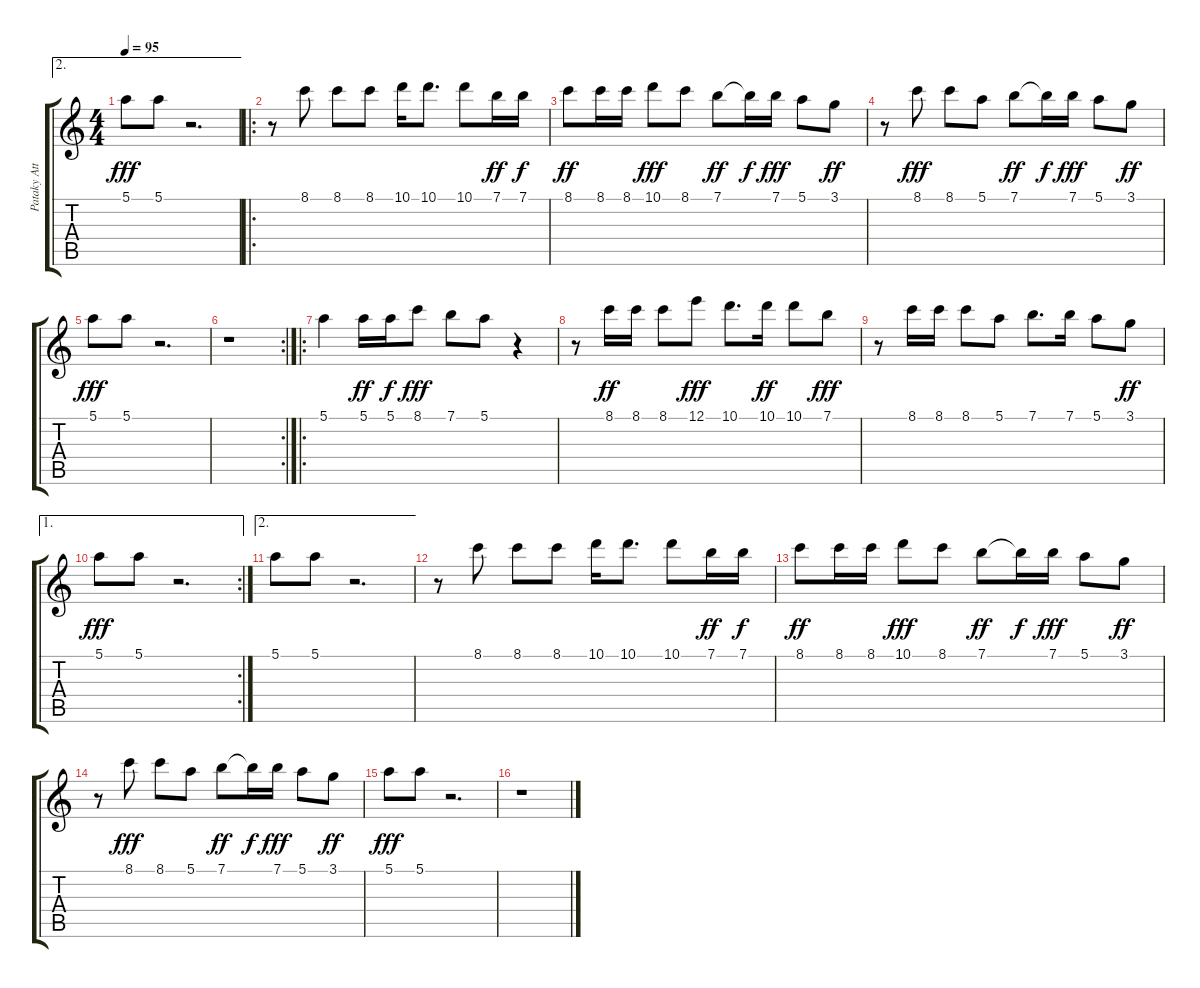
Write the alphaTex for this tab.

\track ("Pataky Attila" "Pataky Att") {instrument acousticguitarsteel}
\staff {score tabs}
\tuning (E4 B3 G3 D3 A2 E2) {hide}
\ae 2
\ts (4 4)
\tempo 95
\clef g2
\ks c
5.1.8{dy fff} 5.1.8 r.2{d} |
\ro
r.8 8.1.8 8.1.8 8.1.8 10.1.16 10.1.8{d} 10.1.8 7.1.16{dy ff} 7.1.16{dy f} |
8.1.8{dy ff} 8.1.16 8.1.16 10.1.8{dy fff} 8.1.8 7.1.8{dy ff} 7.1{t}.16{dy f} 7.1.16{dy fff} 5.1.8 3.1.8{dy ff} |
r.8 8.1.8{dy fff} 8.1.8 5.1.8 7.1.8{dy ff} 7.1{t}.16{dy f} 7.1.16{dy fff} 5.1.8 3.1.8{dy ff} |
5.1.8{dy fff} 5.1.8 r.2{d} |
\rc 2
r.1 |
\ro
5.1.4 5.1.16{dy ff} 5.1.16{dy f} 8.1.8{dy fff} 7.1.8 5.1.8 r.4 |
r.8 8.1.16{dy ff} 8.1.16 8.1.8 12.1.8{dy fff} 10.1.8{d} 10.1.16{dy ff} 10.1.8 7.1.8{dy fff} |
r.8 8.1.16 8.1.16 8.1.8 5.1.8 7.1.8{d} 7.1.16 5.1.8 3.1.8{dy ff} |
\ae 1
\rc 2
5.1.8{dy fff} 5.1.8 r.2{d} |
\ae 2
5.1.8 5.1.8 r.2{d} |
r.8 8.1.8 8.1.8 8.1.8 10.1.16 10.1.8{d} 10.1.8 7.1.16{dy ff} 7.1.16{dy f} |
8.1.8{dy ff} 8.1.16 8.1.16 10.1.8{dy fff} 8.1.8 7.1.8{dy ff} 7.1{t}.16{dy f} 7.1.16{dy fff} 5.1.8 3.1.8{dy ff} |
r.8 8.1.8{dy fff} 8.1.8 5.1.8 7.1.8{dy ff} 7.1{t}.16{dy f} 7.1.16{dy fff} 5.1.8 3.1.8{dy ff} |
5.1.8{dy fff} 5.1.8 r.2{d} |
r.1
